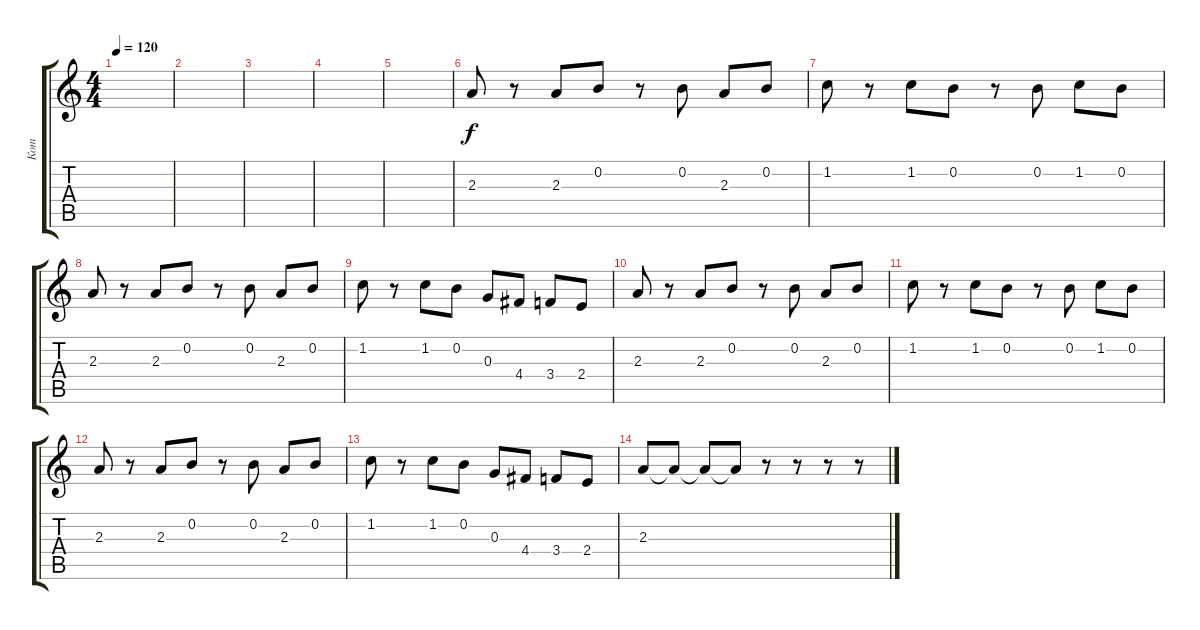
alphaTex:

\track ("Кот" "Кот") {instrument distortionguitar}
\staff {score tabs}
\tuning (E4 B3 G3 D3 A2 E2) {hide}
\ts (4 4)
\tempo 120
\clef g2
\ks c
|
|
|
|
|
2.3.8 r.8 2.3.8 0.2.8 r.8 0.2.8 2.3.8 0.2.8 |
1.2.8 r.8 1.2.8 0.2.8 r.8 0.2.8 1.2.8 0.2.8 |
2.3.8 r.8 2.3.8 0.2.8 r.8 0.2.8 2.3.8 0.2.8 |
1.2.8 r.8 1.2.8 0.2.8 0.3.8 4.4.8 3.4.8 2.4.8 |
2.3.8 r.8 2.3.8 0.2.8 r.8 0.2.8 2.3.8 0.2.8 |
1.2.8 r.8 1.2.8 0.2.8 r.8 0.2.8 1.2.8 0.2.8 |
2.3.8 r.8 2.3.8 0.2.8 r.8 0.2.8 2.3.8 0.2.8 |
1.2.8 r.8 1.2.8 0.2.8 0.3.8 4.4.8 3.4.8 2.4.8 |
2.3.8 2.3{t}.8 2.3{t}.8 2.3{t}.8 r.8 r.8 r.8 r.8
